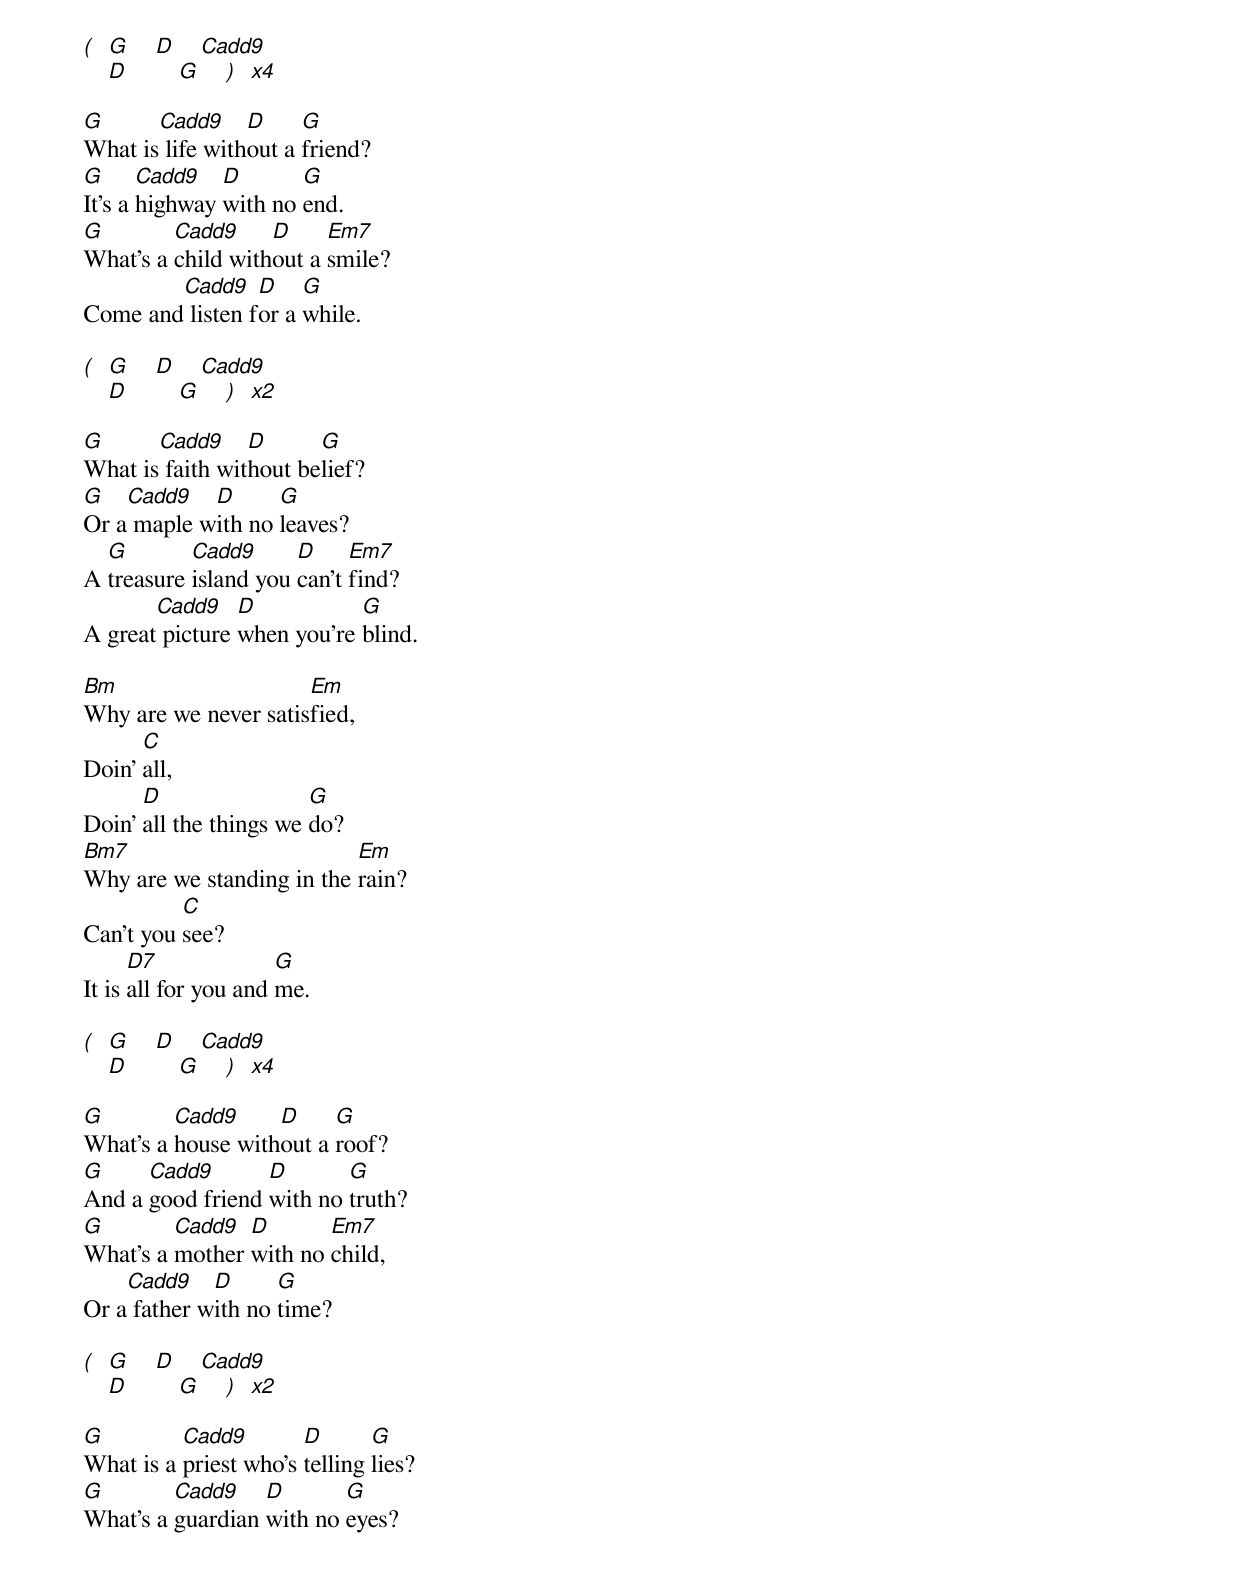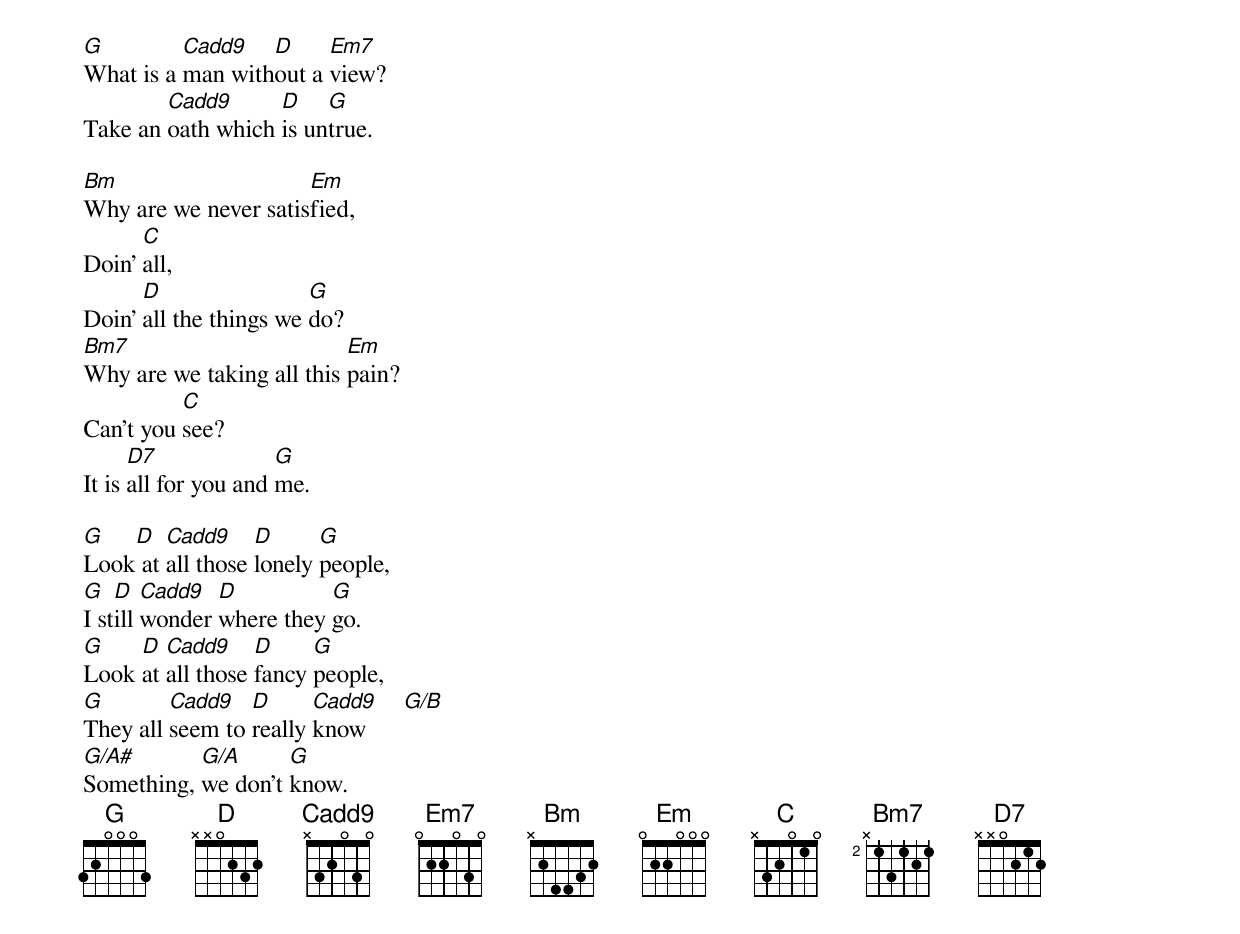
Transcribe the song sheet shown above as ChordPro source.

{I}
[(]  [G]    [D]    [Cadd9]
    [D]        [G]    [)]  [x4]

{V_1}
[G]What is[Cadd9] life with[D]out a [G]friend?
[G]It's a [Cadd9]highway [D]with no [G]end.
[G]What's a [Cadd9]child with[D]out a [Em7]smile?
Come and[Cadd9] listen f[D]or a [G]while.

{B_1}
[(]  [G]    [D]    [Cadd9]
    [D]        [G]    [)]  [x2]

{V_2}
[G]What is[Cadd9] faith wit[D]hout be[G]lief?
[G]Or a[Cadd9] maple w[D]ith no [G]leaves?
A [G]treasure [Cadd9]island you [D]can't [Em7]find?
A great[Cadd9] picture [D]when you're [G]blind.

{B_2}
[Bm]Why are we never satis[Em]fied,
Doin' [C]all,
Doin' [D]all the things we [G]do?
[Bm7]Why are we standing in the [Em]rain?
Can't you [C]see?
It is [D7]all for you and [G]me.

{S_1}
[(]  [G]    [D]    [Cadd9]
    [D]        [G]    [)]  [x4]

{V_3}
[G]What's a [Cadd9]house with[D]out a [G]roof?
[G]And a [Cadd9]good friend [D]with no [G]truth?
[G]What's a [Cadd9]mother [D]with no [Em7]child,
Or a[Cadd9] father w[D]ith no [G]time?

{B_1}
[(]  [G]    [D]    [Cadd9]
    [D]        [G]    [)]  [x2]

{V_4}
[G]What is a [Cadd9]priest who's [D]telling [G]lies?
[G]What's a [Cadd9]guardian [D]with no [G]eyes?
[G]What is a [Cadd9]man with[D]out a [Em7]view?
Take an [Cadd9]oath which [D]is un[G]true.

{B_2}
[Bm]Why are we never satis[Em]fied,
Doin' [C]all,
Doin' [D]all the things we [G]do?
[Bm7]Why are we taking all this [Em]pain?
Can't you [C]see?
It is [D7]all for you and [G]me.

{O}
[G]Look[D] at [Cadd9]all those [D]lonely [G]people,
[G]I st[D]ill [Cadd9]wonder [D]where they [G]go.
[G]Look [D]at [Cadd9]all those [D]fancy [G]people,
[G]They all [Cadd9]seem to [D]really [Cadd9]know      [G/B]
[G/A#]Something, [G/A]we don't [G]know.
